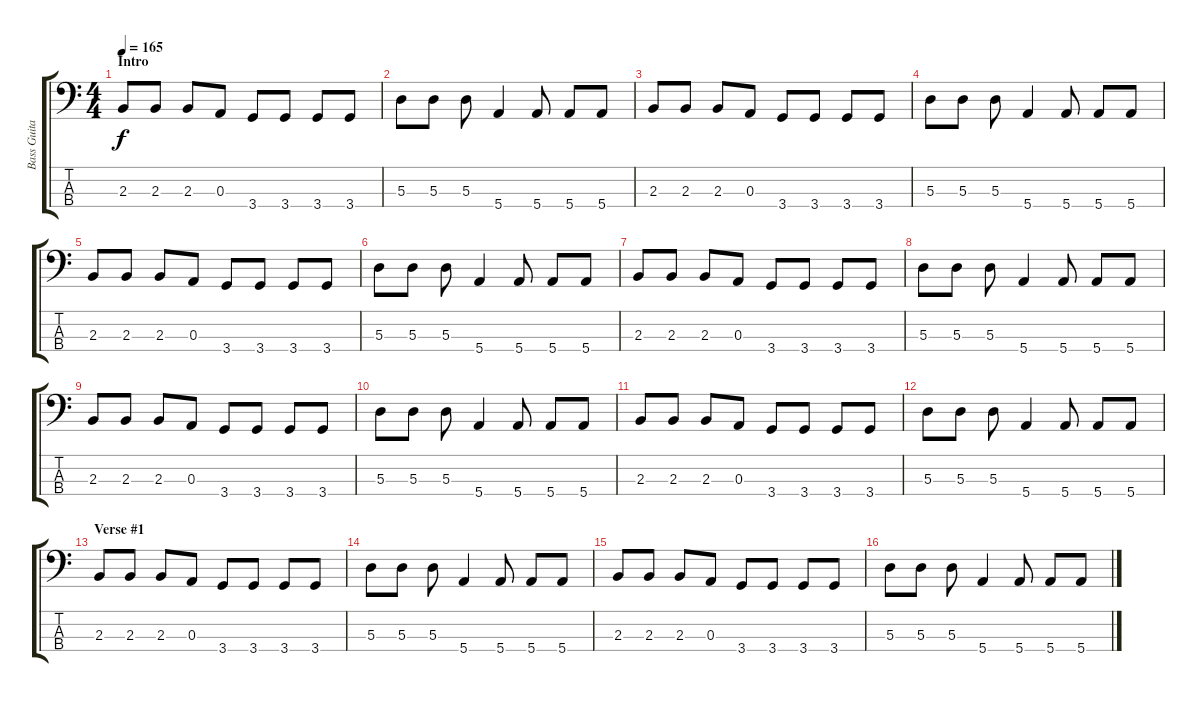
\track ("Bass Guitar" "Bass Guita") {instrument electricbassfinger}
\staff {score tabs}
\tuning (G2 D2 A1 E1) {hide}
\ts (4 4)
\section ("" "Intro")
\tempo 165
\clef f4
\ks c
2.3.8{dy f instrument electricbassfinger} 2.3.8 2.3.8 0.3.8 3.4.8 3.4.8 3.4.8 3.4.8 |
5.3.8 5.3.8 5.3.8 5.4.4 5.4.8 5.4.8 5.4.8 |
2.3.8 2.3.8 2.3.8 0.3.8 3.4.8 3.4.8 3.4.8 3.4.8 |
5.3.8 5.3.8 5.3.8 5.4.4 5.4.8 5.4.8 5.4.8 |
2.3.8 2.3.8 2.3.8 0.3.8 3.4.8 3.4.8 3.4.8 3.4.8 |
5.3.8 5.3.8 5.3.8 5.4.4 5.4.8 5.4.8 5.4.8 |
2.3.8 2.3.8 2.3.8 0.3.8 3.4.8 3.4.8 3.4.8 3.4.8 |
5.3.8 5.3.8 5.3.8 5.4.4 5.4.8 5.4.8 5.4.8 |
2.3.8 2.3.8 2.3.8 0.3.8 3.4.8 3.4.8 3.4.8 3.4.8 |
5.3.8 5.3.8 5.3.8 5.4.4 5.4.8 5.4.8 5.4.8 |
2.3.8 2.3.8 2.3.8 0.3.8 3.4.8 3.4.8 3.4.8 3.4.8 |
5.3.8 5.3.8 5.3.8 5.4.4 5.4.8 5.4.8 5.4.8 |
\section ("" "Verse #1")
2.3.8 2.3.8 2.3.8 0.3.8 3.4.8 3.4.8 3.4.8 3.4.8 |
5.3.8 5.3.8 5.3.8 5.4.4 5.4.8 5.4.8 5.4.8 |
2.3.8 2.3.8 2.3.8 0.3.8 3.4.8 3.4.8 3.4.8 3.4.8 |
5.3.8 5.3.8 5.3.8 5.4.4 5.4.8 5.4.8 5.4.8
